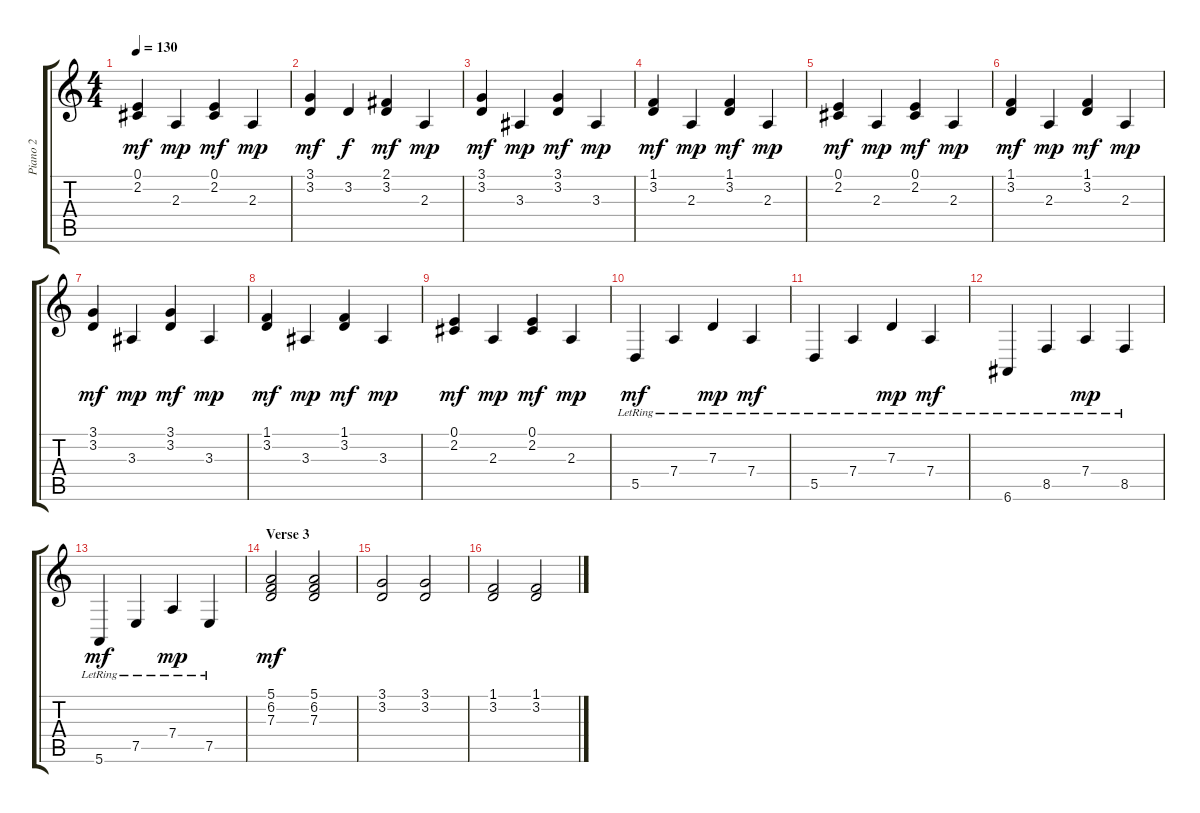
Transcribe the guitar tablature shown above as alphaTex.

\track ("Piano 2" "Piano 2") {instrument acousticgrandpiano}
\staff {score tabs}
\tuning (E4 B3 G3 D3 A2 E2) {hide}
\ts (4 4)
\tempo 130
\clef g2
\ks c
(0.1 2.2).4{dy mf} 2.3.4{dy mp} (0.1 2.2).4{dy mf} 2.3.4{dy mp} |
(3.1 3.2).4{dy mf} 3.2.4{dy f} (2.1 3.2).4{dy mf} 2.3.4{dy mp} |
(3.1 3.2).4{dy mf} 3.3.4{dy mp} (3.1 3.2).4{dy mf} 3.3.4{dy mp} |
(1.1 3.2).4{dy mf} 2.3.4{dy mp} (1.1 3.2).4{dy mf} 2.3.4{dy mp} |
(0.1 2.2).4{dy mf} 2.3.4{dy mp} (0.1 2.2).4{dy mf} 2.3.4{dy mp} |
(1.1 3.2).4{dy mf} 2.3.4{dy mp} (1.1 3.2).4{dy mf} 2.3.4{dy mp} |
(3.1 3.2).4{dy mf} 3.3.4{dy mp} (3.1 3.2).4{dy mf} 3.3.4{dy mp} |
(1.1 3.2).4{dy mf} 3.3.4{dy mp} (1.1 3.2).4{dy mf} 3.3.4{dy mp} |
(0.1 2.2).4{dy mf} 2.3.4{dy mp} (0.1 2.2).4{dy mf} 2.3.4{dy mp} |
5.5{lr}.4{dy mf} 7.4{lr}.4 7.3{lr}.4{dy mp} 7.4{lr}.4{dy mf} |
5.5{lr}.4 7.4{lr}.4 7.3{lr}.4{dy mp} 7.4{lr}.4{dy mf} |
6.6{lr}.4 8.5{lr}.4 7.4{lr}.4{dy mp} 8.5{lr}.4 |
5.6{lr}.4{dy mf} 7.5{lr}.4 7.4{lr}.4{dy mp} 7.5{lr}.4 |
\section ("" "Verse 3")
(5.1 6.2 7.3).2{dy mf} (5.1 6.2 7.3).2 |
(3.1 3.2).2 (3.1 3.2).2 |
(1.1 3.2).2 (1.1 3.2).2
